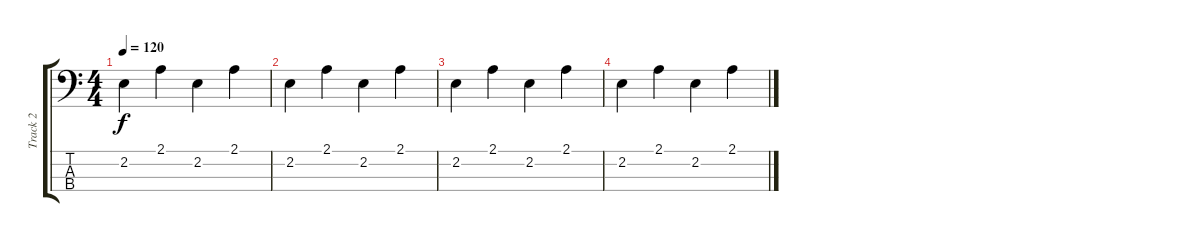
\track ("Track 2" "Track 2") {instrument electricbassfinger}
\staff {score tabs}
\tuning (G2 D2 A1 E1) {hide}
\ts (4 4)
\tempo 120
\clef f4
\ks c
2.2.4{dy f} 2.1.4 2.2.4 2.1.4 |
2.2.4 2.1.4 2.2.4 2.1.4 |
2.2.4 2.1.4 2.2.4 2.1.4 |
2.2.4 2.1.4 2.2.4 2.1.4
